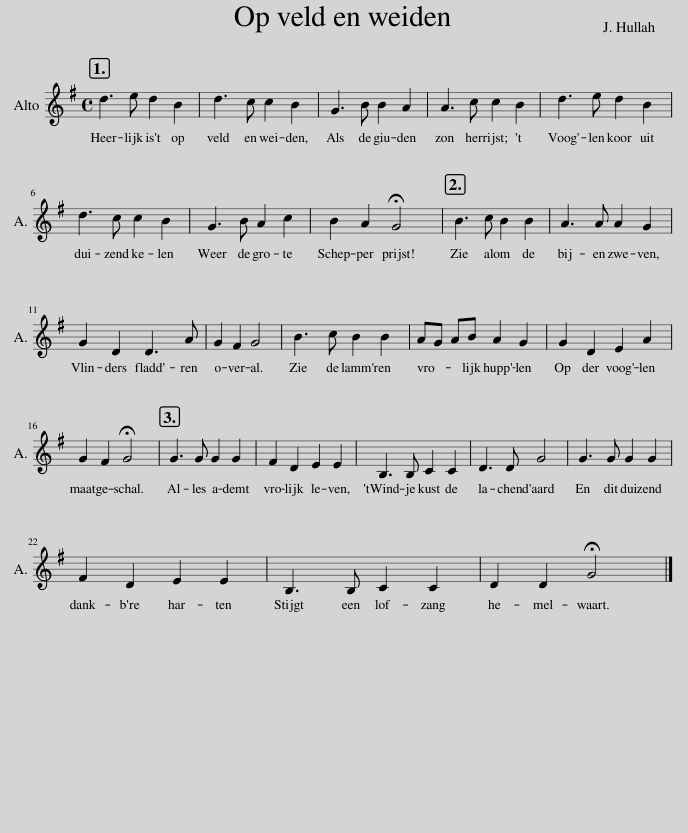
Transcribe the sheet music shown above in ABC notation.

X:1
L:1/8
M:4/4
I:linebreak $
K:G
V:1 treble
V:1
 d3 e d2 B2 | d3 c c2 B2 | G3 B B2 A2 | A3 c c2 B2 | d3 e d2 B2 |$ %5
 d3 c c2 B2 | G3 B A2 c2 | B2 A2 !fermata!G4 | B3 c B2 B2 | A3 A A2 G2 |$ %10
 G2 D2 D3 A | G2 F2 G4 | B3 c B2 B2 | AG AB A2 G2 | G2 D2 E2 A2 |$ %15
 G2 F2 !fermata!G4 | G3 G G2 G2 | F2 D2 E2 E2 | B,3 B, C2 C2 | D3 D G4 | %20
 G3 G G2 G2 |$ F2 D2 E2 E2 | B,3 B, C2 C2 | D2 D2 !fermata!G4 |] %24
